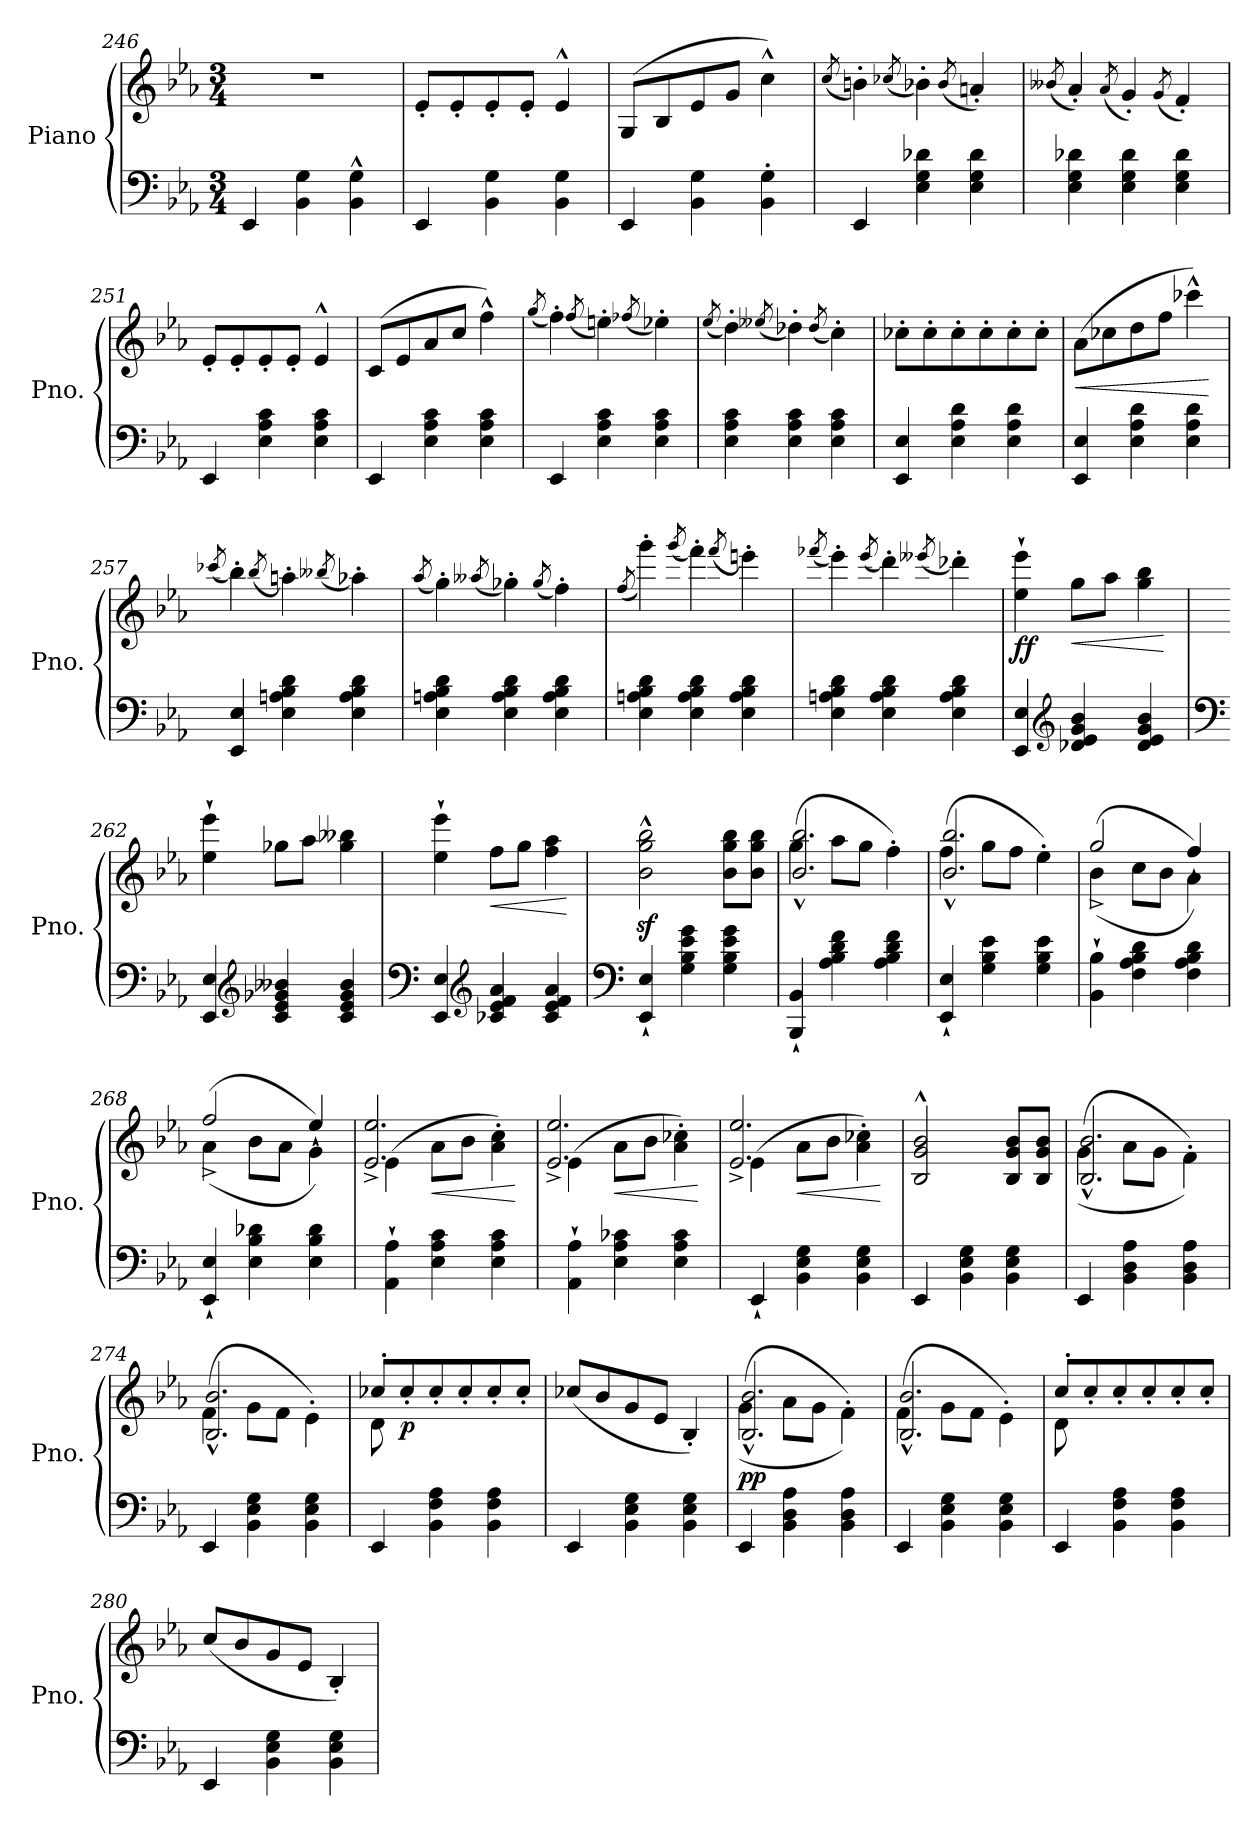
**kern	**kern	**dynam
*part1	*part1	*part1
*staff2	*staff1	*staff1/2
*I"Piano	*	*
*I'Pno.	*	*
*clefF4	*clefG2	*
*k[b-e-a-]	*k[b-e-a-]	*
*M3/4	*M3/4	*
=246	=246	=246
4EE-/	2.r	.
4BB-\ 4G\	.	.
4BB-\^^ 4G\^^	.	.
=247	=247	=247
4EE-/	8e-'/L	.
.	8e-'/	.
4BB-\ 4G\	8e-'/	.
.	8e-'/J	.
4BB-\ 4G\	4e-^^/	.
=248	=248	=248
4EE-/	(8G/L	.
.	8B-/	.
4BB-\ 4G\	8e-/	.
.	8g/J	.
4BB-\' 4G\'	4cc^^\)	.
=249	=249	=249
.	(8qcc/	.
4EE-/	4bn'\)	.
.	(8qcc-X/	.
4E-\ 4G\ 4d-X\	4b-X'\)	.
.	(8qb-/	.
4E-\ 4G\ 4d-\	4an'/)	.
=250	=250	=250
.	(8qb--X/	.
4E-\ 4G\ 4d-X\	4a-'/)	.
.	(8qa-/	.
4E-\ 4G\ 4d-\	4g'/)	.
.	(8qg/	.
4E-\ 4G\ 4d-\	4f'/)	.
=251	=251	=251
4EE-/	8e-'/L	.
.	8e-'/	.
4E-\ 4A-\ 4c\	8e-'/	.
.	8e-'/J	.
4E-\ 4A-\ 4c\	4e-^^/	.
=252	=252	=252
4EE-/	(8c/L	.
.	8e-/	.
4E-\ 4A-\ 4c\	8a-/	.
.	8cc/J	.
4E-\ 4A-\ 4c\	4ff^^\)	.
!!LO:LB:g=z
=253	=253	=253
.	(8qgg/	.
4EE-/	4ff'\)	.
.	(8qff/	.
4E-\ 4A-\ 4c\	4een'\)	.
.	(8qff-X/	.
4E-\ 4A-\ 4c\	4ee-X'\)	.
=254	=254	=254
.	(8qee-/	.
4E-\ 4A-\ 4c\	4dd'\)	.
.	(8qee--X/	.
4E-\ 4A-\ 4c\	4dd-X'\)	.
.	(8qdd-/	.
4E-\ 4A-\ 4c\	4cc'\)	.
=255	=255	=255
4EE-/ 4E-/	8cc-X'\L	.
.	8cc-'\	.
4E-\ 4A-\ 4d\	8cc-'\	.
.	8cc-'\	.
4E-\ 4A-\ 4d\	8cc-'\	.
.	8cc-'\J	.
=256	=256	=256
!	!	!LO:HP:b
4EE-/ 4E-/	(8a-\L	<
.	8cc-X\	.
4E-\ 4A-\ 4d\	8dd\	.
.	8ff\J	.
4E-\ 4A-\ 4d\	4ccc-X^^\)	.
.	.	[
=257	=257	=257
.	(8qccc-X/	.
4EE-/ 4E-/	4bb-'\)	.
.	(8qbb-/	.
4E-\ 4An\ 4B-\ 4d\	4aan'\)	.
.	(8qbb--X/	.
4E-\ 4A\ 4B-\ 4d\	4aa-X'\)	.
=258	=258	=258
.	(8qaa-/	.
4E-\ 4An\ 4B-\ 4d\	4gg'\)	.
.	(8qaa--X/	.
4E-\ 4A\ 4B-\ 4d\	4gg-X'\)	.
.	(8qgg-/	.
4E-\ 4A\ 4B-\ 4d\	4ff'\)	.
!!LO:LB:g=z
=259	=259	=259
.	(8qff/	.
4E-\ 4An\ 4B-\ 4d\	4ggg'\)	.
.	(8qggg/	.
4E-\ 4A\ 4B-\ 4d\	4fff'\)	.
.	(8qfff/	.
4E-\ 4A\ 4B-\ 4d\	4eeen'\)	.
=260	=260	=260
.	(8qfff-X/	.
4E-\ 4An\ 4B-\ 4d\	4eee-'\)	.
.	(8qeee-/	.
4E-\ 4A\ 4B-\ 4d\	4ddd'\)	.
.	(8qeee--X/	.
4E-\ 4A\ 4B-\ 4d\	4ddd-X'\)	.
=261	=261	=261
!	!	!LO:DY:b
4EE-/ 4E-/	4ee-\` 4eee-\`	ff
*clefG2	*	*
!	!	!LO:HP:b
4d-X/ 4e-/ 4g/ 4b-/	8gg\L	<
.	8aa-\J	.
4d-/ 4e-/ 4g/ 4b-/	4gg\ 4bb-\	.
.	.	[
=262	=262	=262
*clefF4	*	*
4EE-/ 4E-/	4ee-\` 4eee-\`	.
*clefG2	*	*
4c/ 4e-/ 4g-X/ 4b--X/	8gg-X\L	.
.	8aa-\J	.
4c/ 4e-/ 4g-/ 4b--/	4gg-\ 4bb--X\	.
=263	=263	=263
*clefF4	*	*
4EE-/ 4E-/	4ee-\` 4eee-\`	.
*clefG2	*	*
!	!	!LO:HP:b
4c-X/ 4e-/ 4f/ 4a-/	8ff\L	<
.	8gg\J	.
4c-/ 4e-/ 4f/ 4a-/	4ff\ 4aa-\	.
.	.	[
!!LO:PB:g=z
=264	=264	=264
*clefF4	*	*
4EE-/` 4E-/`	2b-\z<^^ 2gg\z<^^ 2bb-\z<^^	.
4G\ 4B-\ 4e-\ 4g\	.	.
4G\ 4B-\ 4e-\ 4g\	8b-\ 8gg\ 8bb-\L	.
.	8b-\ 8gg\ 8bb-\J	.
=265	=265	=265
*	*^	*
4BBB-/` 4BB-/`	(4gg\	2.b-/^^ 2.bb-/^^	.
4A-\ 4B-\ 4d\ 4f\	8aa-\L	.	.
.	8gg\J	.	.
4A-\ 4B-\ 4d\ 4f\	4ff'\)	.	.
=266	=266	=266	=266
4EE-/` 4E-/`	(4ff\	2.b-/^^ 2.bb-/^^	.
4G\ 4B-\ 4e-\	8gg\L	.	.
.	8ff\J	.	.
4G\ 4B-\ 4e-\	4ee-'\)	.	.
=267	=267	=267	=267
4BB-\` 4B-\`	(4b-\	(2gg^/	.
4F\ 4A-\ 4B-\ 4d\	8cc\L	.	.
.	8b-\J	.	.
4F\ 4A-\ 4B-\ 4d\	4a-\)	4ff`/)	.
=268	=268	=268	=268
4EE-/` 4E-/`	(4a-\	(2ff^/	.
4E-\ 4B-\ 4d-X\	8b-\L	.	.
.	8a-\J	.	.
4E-\ 4B-\ 4d-\	4g\)	4ee-`/)	.
=269	=269	=269	=269
4AA-\` 4A-\`	(4e-\	2.e-/^ 2.ee-/^	.
!	!	!	!LO:HP:b
4E-\ 4A-\ 4c\	8a-\L	.	<
.	8b-\J	.	.
4E-\ 4A-\ 4c\	4a-\' 4cc\')	.	.
*	*v	*v	*
.	.	[
=270	=270	=270
*	*^	*
4AA-\` 4A-\`	(4e-\	2.e-/^ 2.ee-/^	.
!	!	!	!LO:HP:b
4E-\ 4A-\ 4c-X\	8a-\L	.	<
.	8b-\J	.	.
4E-\ 4A-\ 4c-\	4a-\' 4cc-X\')	.	.
*	*v	*v	*
.	.	[
=271	=271	=271
*	*^	*
4EE-`/	(4e-\	2.e-/^ 2.ee-/^	.
!	!	!	!LO:HP:b
4BB-\ 4E-\ 4G\	8a-\L	.	<
.	8b-\J	.	.
4BB-\ 4E-\ 4G\	4a-\' 4cc-X\')	.	.
*	*v	*v	*
.	.	[
!!LO:LB:g=z
=272	=272	=272
4EE-/	2B-/^^ 2g/^^ 2b-/^^	.
4BB-\ 4E-\ 4G\	.	.
4BB-\ 4E-\ 4G\	8B-/ 8g/ 8b-/L	.
.	8B-/ 8g/ 8b-/J	.
=273	=273	=273
*	*^	*
4EE-/	((4g\	2.B-/^^ 2.b-/^^	.
4BB-\ 4D\ 4A-\	8a-\L	.	.
.	8g\J	.	.
4BB-\ 4D\ 4A-\	4f'\))	.	.
=274	=274	=274	=274
4EE-/	(4f\	2.B-/^^ 2.b-/^^	.
4BB-\ 4E-\ 4G\	8g\L	.	.
.	8f\J	.	.
4BB-\ 4E-\ 4G\	4e-'\)	.	.
=275	=275	=275	=275
4EE-/	8cc-X'/L	8d\	.
!	!	!	!LO:DY:b
.	8cc-'/	2ryy	p
4BB-\ 4F\ 4A-\	8cc-'/	.	.
.	8cc-'/	.	.
4BB-\ 4F\ 4A-\	8cc-'/	.	.
.	8cc-'/J	8ryy	.
*	*v	*v	*
=276	=276	=276
4EE-/	(8cc-X/L	.
.	8b-/	.
4BB-\ 4E-\ 4G\	8g/	.
.	8e-/J	.
4BB-\ 4E-\ 4G\	4B-'/)	.
=277	=277	=277
*	*^	*
!	!	!	!LO:DY:a=2
4EE-/	((4g\	2.B-/^^ 2.b-/^^	pp
4BB-\ 4D\ 4A-\	8a-\L	.	.
.	8g\J	.	.
4BB-\ 4D\ 4A-\	4f'\))	.	.
=278	=278	=278	=278
4EE-/	(4f\	2.B-/^^ 2.b-/^^	.
4BB-\ 4E-\ 4G\	8g\L	.	.
.	8f\J	.	.
4BB-\ 4E-\ 4G\	4e-'\)	.	.
=279	=279	=279	=279
4EE-/	8cc'/L	8d\	.
.	8cc'/	2ryy	.
4BB-\ 4F\ 4A-\	8cc'/	.	.
.	8cc'/	.	.
4BB-\ 4F\ 4A-\	8cc'/	.	.
.	8cc'/J	8ryy	.
*	*v	*v	*
=280	=280	=280
4EE-/	(8cc/L	.
.	8b-/	.
4BB-\ 4E-\ 4G\	8g/	.
.	8e-/J	.
4BB-\ 4E-\ 4G\	4B-'/)	.
=	=	=
*-	*-	*-
